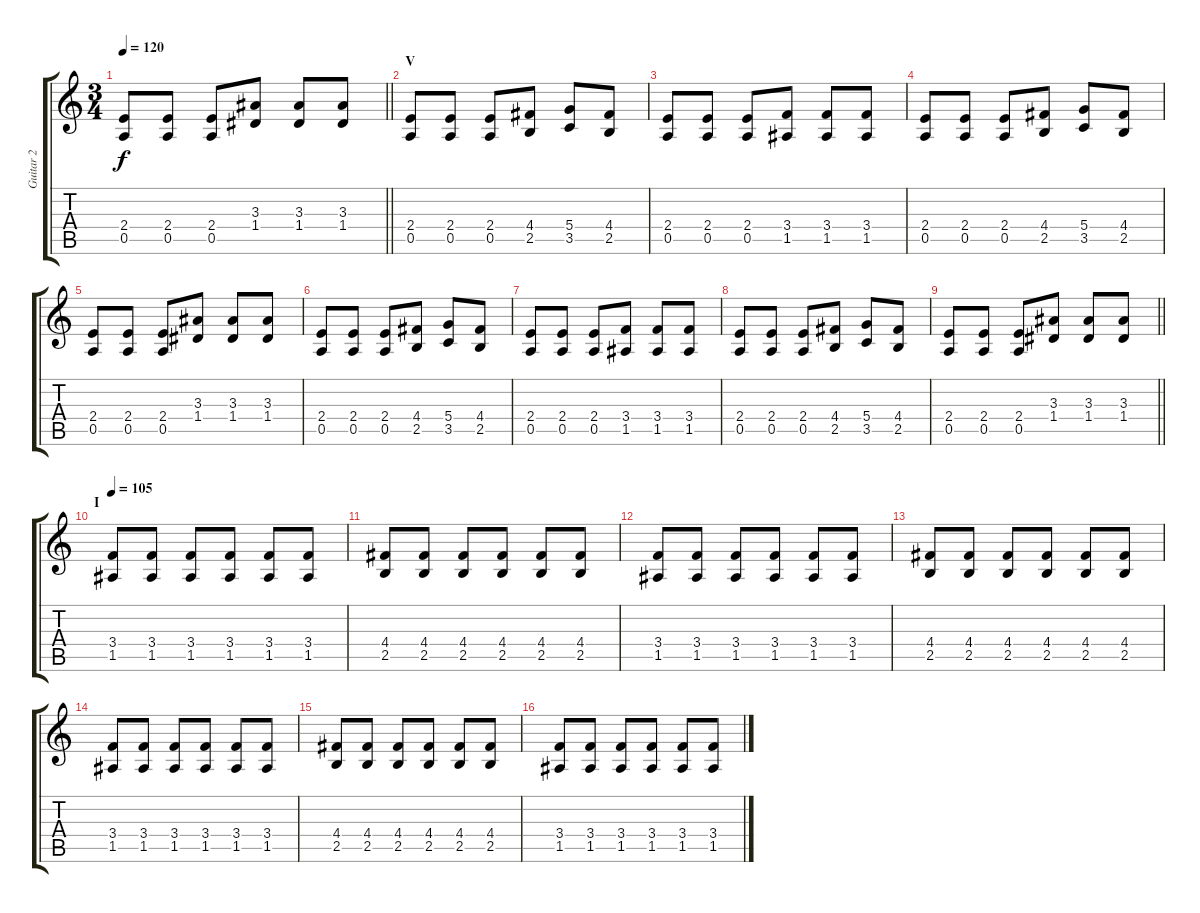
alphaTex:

\track ("Guitar 2" "Guitar 2") {instrument overdrivenguitar}
\staff {score tabs}
\tuning (E4 B3 G3 D3 A2 E2) {hide}
\ts (3 4)
\tempo 120
\clef g2
\barLineRight lightlight
\ks c
(2.4 0.5).8{dy f} (2.4 0.5).8 (2.4 0.5).8 (3.3 1.4).8 (3.3 1.4).8 (3.3 1.4).8 |
\section ("" "V")
(2.4 0.5).8 (2.4 0.5).8 (2.4 0.5).8 (4.4 2.5).8 (5.4 3.5).8 (4.4 2.5).8 |
(2.4 0.5).8 (2.4 0.5).8 (2.4 0.5).8 (3.4 1.5).8 (3.4 1.5).8 (3.4 1.5).8 |
(2.4 0.5).8 (2.4 0.5).8 (2.4 0.5).8 (4.4 2.5).8 (5.4 3.5).8 (4.4 2.5).8 |
(2.4 0.5).8 (2.4 0.5).8 (2.4 0.5).8 (3.3 1.4).8 (3.3 1.4).8 (3.3 1.4).8 |
(2.4 0.5).8 (2.4 0.5).8 (2.4 0.5).8 (4.4 2.5).8 (5.4 3.5).8 (4.4 2.5).8 |
(2.4 0.5).8 (2.4 0.5).8 (2.4 0.5).8 (3.4 1.5).8 (3.4 1.5).8 (3.4 1.5).8 |
(2.4 0.5).8 (2.4 0.5).8 (2.4 0.5).8 (4.4 2.5).8 (5.4 3.5).8 (4.4 2.5).8 |
\barLineRight lightlight
(2.4 0.5).8 (2.4 0.5).8 (2.4 0.5).8 (3.3 1.4).8 (3.3 1.4).8 (3.3 1.4).8 |
\section ("" "I")
\tempo 105
(3.4 1.5).8 (3.4 1.5).8 (3.4 1.5).8 (3.4 1.5).8 (3.4 1.5).8 (3.4 1.5).8 |
(4.4 2.5).8 (4.4 2.5).8 (4.4 2.5).8 (4.4 2.5).8 (4.4 2.5).8 (4.4 2.5).8 |
(3.4 1.5).8 (3.4 1.5).8 (3.4 1.5).8 (3.4 1.5).8 (3.4 1.5).8 (3.4 1.5).8 |
(4.4 2.5).8 (4.4 2.5).8 (4.4 2.5).8 (4.4 2.5).8 (4.4 2.5).8 (4.4 2.5).8 |
(3.4 1.5).8 (3.4 1.5).8 (3.4 1.5).8 (3.4 1.5).8 (3.4 1.5).8 (3.4 1.5).8 |
(4.4 2.5).8 (4.4 2.5).8 (4.4 2.5).8 (4.4 2.5).8 (4.4 2.5).8 (4.4 2.5).8 |
(3.4 1.5).8 (3.4 1.5).8 (3.4 1.5).8 (3.4 1.5).8 (3.4 1.5).8 (3.4 1.5).8
